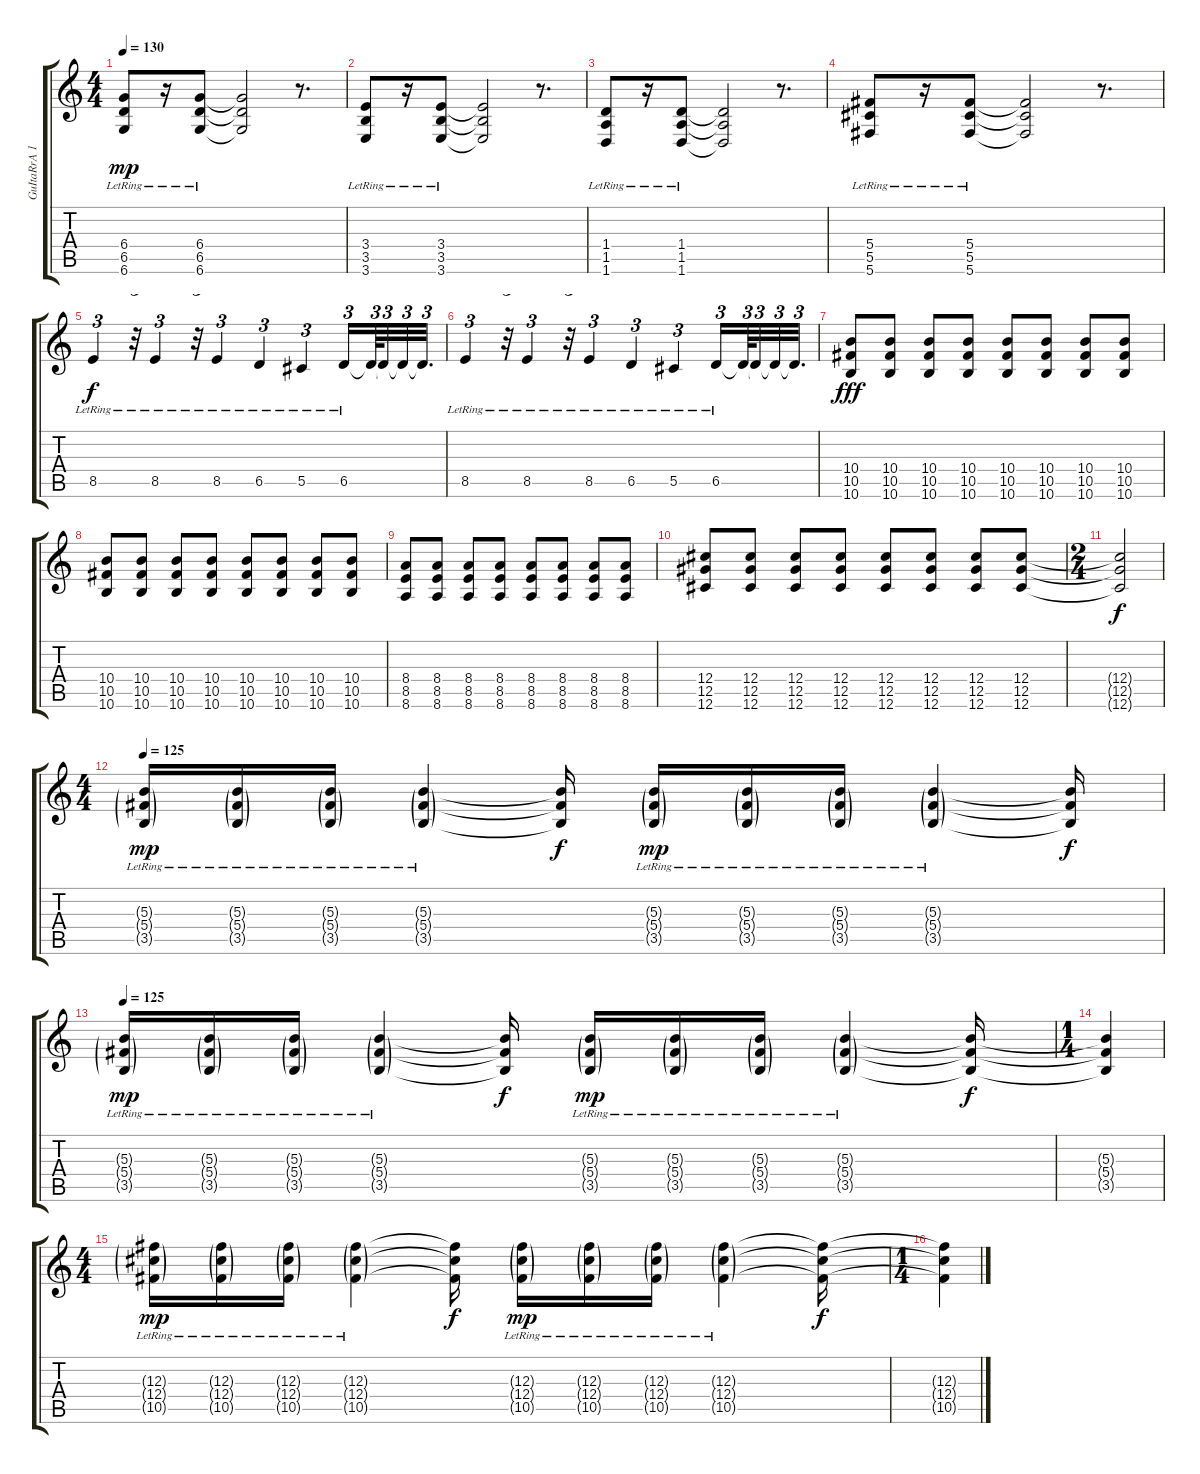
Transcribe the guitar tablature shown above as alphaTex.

\track ("GuItaRrA 1" "GuItaRrA 1") {instrument distortionguitar}
\staff {score tabs}
\tuning (Eb4 Bb3 Gb3 Db3 Ab2 Db2) {hide}
\ts (4 4)
\tempo 130
\clef g2
\ks c
(6.4{lr} 6.5{lr} 6.6{lr}).8{dy mp} r.16 (6.4{lr} 6.5{lr} 6.6{lr}).8 (6.4{t} 6.5{t} 6.6{t}).2 r.8{d} |
(3.4{lr} 3.5{lr} 3.6{lr}).8 r.16 (3.4{lr} 3.5{lr} 3.6{lr}).8 (3.4{t} 3.5{t} 3.6{t}).2 r.8{d} |
(1.4{lr} 1.5{lr} 1.6{lr}).8 r.16 (1.4{lr} 1.5{lr} 1.6{lr}).8 (1.4{t} 1.5{t} 1.6{t}).2 r.8{d} |
(5.4{lr} 5.5{lr} 5.6{lr}).8 r.16 (5.4{lr} 5.5{lr} 5.6{lr}).8 (5.4{t} 5.5{t} 5.6{t}).2 r.8{d} |
8.5{lr}.4{tu (3 2) dy f balance 16} r.32{tu (3 2)} 8.5{lr}.4{tu (3 2)} r.32{tu (3 2)} 8.5{lr}.4{tu (3 2)} 6.5{lr}.4{tu (3 2)} 5.5{lr}.4{tu (3 2)} 6.5{lr}.16{tu (3 2)} 6.5{t}.64{tu (3 2)} 6.5{t}.32{tu (3 2)} 6.5{t}.32{tu (3 2)} 6.5{t}.32{d tu (3 2)} |
8.5{lr}.4{tu (3 2)} r.32{tu (3 2)} 8.5{lr}.4{tu (3 2)} r.32{tu (3 2)} 8.5{lr}.4{tu (3 2)} 6.5{lr}.4{tu (3 2)} 5.5{lr}.4{tu (3 2)} 6.5{lr}.16{tu (3 2)} 6.5{t}.64{tu (3 2)} 6.5{t}.32{tu (3 2)} 6.5{t}.32{tu (3 2)} 6.5{t}.32{d tu (3 2)} |
(10.4 10.5 10.6).8{dy fff} (10.4 10.5 10.6).8 (10.4 10.5 10.6).8 (10.4 10.5 10.6).8 (10.4 10.5 10.6).8 (10.4 10.5 10.6).8 (10.4 10.5 10.6).8 (10.4 10.5 10.6).8 |
(10.4 10.5 10.6).8 (10.4 10.5 10.6).8 (10.4 10.5 10.6).8 (10.4 10.5 10.6).8 (10.4 10.5 10.6).8 (10.4 10.5 10.6).8 (10.4 10.5 10.6).8 (10.4 10.5 10.6).8 |
(8.4 8.5 8.6).8 (8.4 8.5 8.6).8 (8.4 8.5 8.6).8 (8.4 8.5 8.6).8 (8.4 8.5 8.6).8 (8.4 8.5 8.6).8 (8.4 8.5 8.6).8 (8.4 8.5 8.6).8 |
(12.4 12.5 12.6).8 (12.4 12.5 12.6).8 (12.4 12.5 12.6).8 (12.4 12.5 12.6).8 (12.4 12.5 12.6).8 (12.4 12.5 12.6).8 (12.4 12.5 12.6).8 (12.4 12.5 12.6).8 |
\ts (2 4)
(12.4{t} 12.5{t} 12.6{t}).2{dy f} |
\ts (4 4)
\tempo 125
(5.3{g lr} 5.4{g lr} 3.5{g lr}).16{dy mp} (5.3{g lr} 5.4{g lr} 3.5{g lr}).16 (5.3{g lr} 5.4{g lr} 3.5{g lr}).16 (5.3{g lr} 5.4{g lr} 3.5{g lr}).4 (5.3{t} 5.4{t} 3.5{t}).16{dy f} (5.3{g lr} 5.4{g lr} 3.5{g lr}).16{dy mp} (5.3{g lr} 5.4{g lr} 3.5{g lr}).16 (5.3{g lr} 5.4{g lr} 3.5{g lr}).16 (5.3{g lr} 5.4{g lr} 3.5{g lr}).4 (5.3{t} 5.4{t} 3.5{t}).16{dy f} |
\tempo 125
(5.3{g lr} 5.4{g lr} 3.5{g lr}).16{dy mp} (5.3{g lr} 5.4{g lr} 3.5{g lr}).16 (5.3{g lr} 5.4{g lr} 3.5{g lr}).16 (5.3{g lr} 5.4{g lr} 3.5{g lr}).4 (5.3{t} 5.4{t} 3.5{t}).16{dy f} (5.3{g lr} 5.4{g lr} 3.5{g lr}).16{dy mp} (5.3{g lr} 5.4{g lr} 3.5{g lr}).16 (5.3{g lr} 5.4{g lr} 3.5{g lr}).16 (5.3{g lr} 5.4{g lr} 3.5{g lr}).4 (5.3{t} 5.4{t} 3.5{t}).16{dy f} |
\ts (1 4)
(5.3{t} 5.4{t} 3.5{t}).4 |
\ts (4 4)
(12.3{g lr} 12.4{g lr} 10.5{g lr}).16{dy mp} (12.3{g lr} 12.4{g lr} 10.5{g lr}).16 (12.3{g lr} 12.4{g lr} 10.5{g lr}).16 (12.3{g lr} 12.4{g lr} 10.5{g lr}).4 (12.3{t} 12.4{t} 10.5{t}).16{dy f} (12.3{g lr} 12.4{g lr} 10.5{g lr}).16{dy mp} (12.3{g lr} 12.4{g lr} 10.5{g lr}).16 (12.3{g lr} 12.4{g lr} 10.5{g lr}).16 (12.3{g lr} 12.4{g lr} 10.5{g lr}).4 (12.3{t} 12.4{t} 10.5{t}).16{dy f} |
\ts (1 4)
(12.3{t} 12.4{t} 10.5{t}).4
